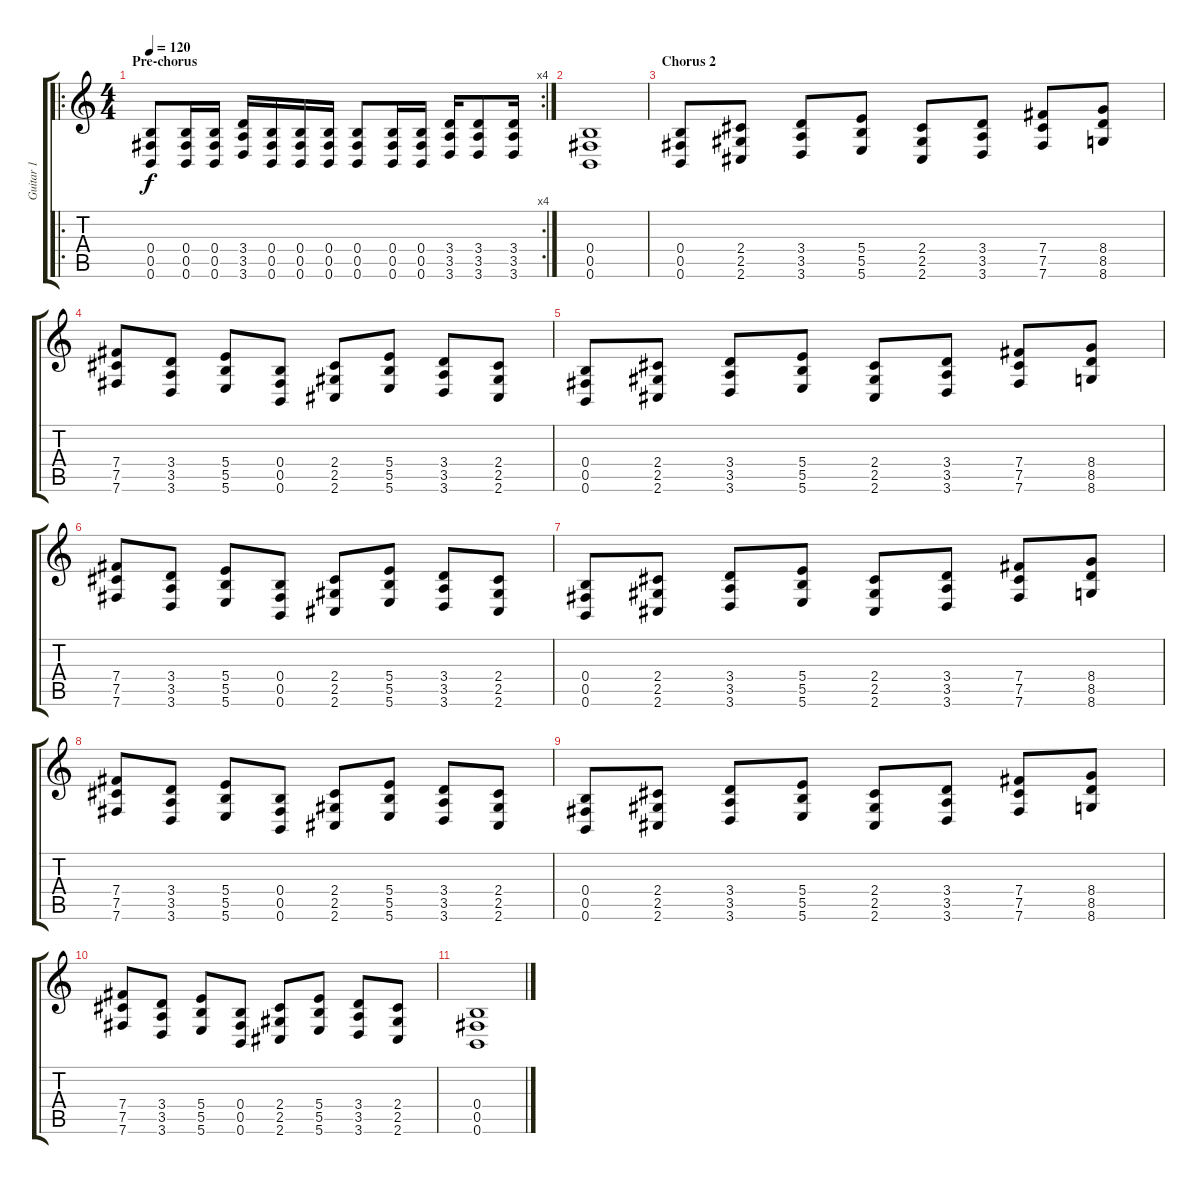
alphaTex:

\track ("Guitar 1" "Guitar 1") {instrument electricguitarmuted}
\staff {score tabs}
\tuning (Db4 Ab3 E3 B2 Gb2 B1) {hide}
\ro
\rc 4
\ts (4 4)
\section ("" "Pre-chorus")
\tempo 120
\clef g2
\ks c
(0.4 0.5 0.6).8{dy f} (0.4 0.5 0.6).16 (0.4 0.5 0.6).16 (3.4 3.5 3.6).16 (0.4 0.5 0.6).16 (0.4 0.5 0.6).16 (0.4 0.5 0.6).16 (0.4 0.5 0.6).8 (0.4 0.5 0.6).16 (0.4 0.5 0.6).16 (3.4 3.5 3.6).16 (3.4 3.5 3.6).8 (3.4 3.5 3.6).16 |
(0.4 0.5 0.6).1 |
\section ("" "Chorus 2")
(0.4 0.5 0.6).8 (2.4 2.5 2.6).8 (3.4 3.5 3.6).8 (5.4 5.5 5.6).8 (2.4 2.5 2.6).8 (3.4 3.5 3.6).8 (7.4 7.5 7.6).8 (8.4 8.5 8.6).8 |
(7.4 7.5 7.6).8 (3.4 3.5 3.6).8 (5.4 5.5 5.6).8 (0.4 0.5 0.6).8 (2.4 2.5 2.6).8 (5.4 5.5 5.6).8 (3.4 3.5 3.6).8 (2.4 2.5 2.6).8 |
(0.4 0.5 0.6).8 (2.4 2.5 2.6).8 (3.4 3.5 3.6).8 (5.4 5.5 5.6).8 (2.4 2.5 2.6).8 (3.4 3.5 3.6).8 (7.4 7.5 7.6).8 (8.4 8.5 8.6).8 |
(7.4 7.5 7.6).8 (3.4 3.5 3.6).8 (5.4 5.5 5.6).8 (0.4 0.5 0.6).8 (2.4 2.5 2.6).8 (5.4 5.5 5.6).8 (3.4 3.5 3.6).8 (2.4 2.5 2.6).8 |
(0.4 0.5 0.6).8 (2.4 2.5 2.6).8 (3.4 3.5 3.6).8 (5.4 5.5 5.6).8 (2.4 2.5 2.6).8 (3.4 3.5 3.6).8 (7.4 7.5 7.6).8 (8.4 8.5 8.6).8 |
(7.4 7.5 7.6).8 (3.4 3.5 3.6).8 (5.4 5.5 5.6).8 (0.4 0.5 0.6).8 (2.4 2.5 2.6).8 (5.4 5.5 5.6).8 (3.4 3.5 3.6).8 (2.4 2.5 2.6).8 |
(0.4 0.5 0.6).8 (2.4 2.5 2.6).8 (3.4 3.5 3.6).8 (5.4 5.5 5.6).8 (2.4 2.5 2.6).8 (3.4 3.5 3.6).8 (7.4 7.5 7.6).8 (8.4 8.5 8.6).8 |
(7.4 7.5 7.6).8 (3.4 3.5 3.6).8 (5.4 5.5 5.6).8 (0.4 0.5 0.6).8 (2.4 2.5 2.6).8 (5.4 5.5 5.6).8 (3.4 3.5 3.6).8 (2.4 2.5 2.6).8 |
(0.4 0.5 0.6).1
